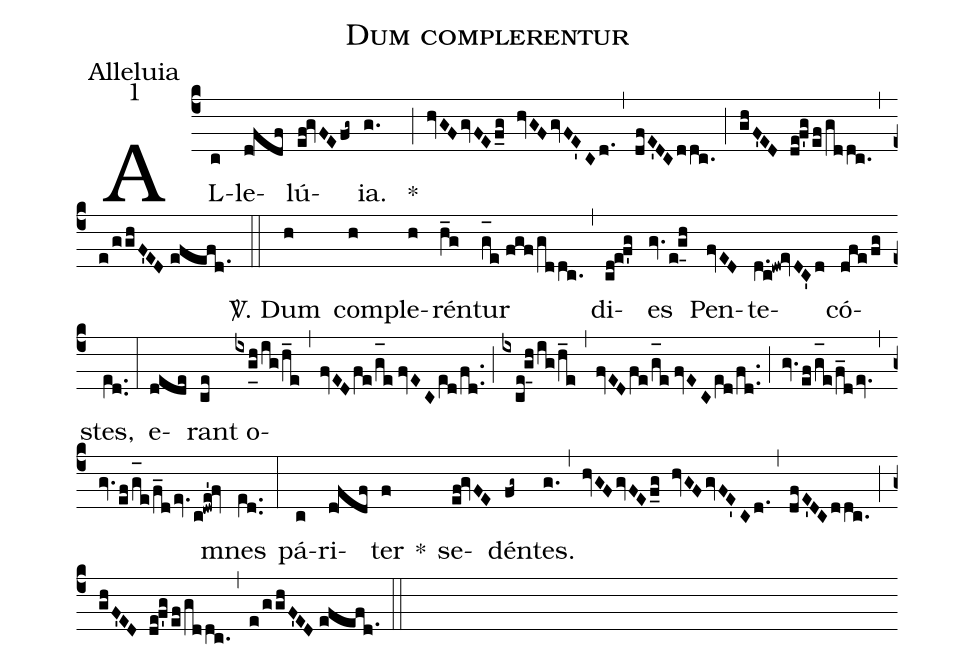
name:Dum complerentur;
office-part:Alleluia;
mode:1;
%%
(c4) AL(c)le(d!fdf)lú(ef!gvFEfg~){ia}.(g.) <clear>*(;) (hvGFgvFEf_g hvGFgvFE'Cd.) (,) (dfE'DCddc.) (;) (ghF'ED de!f'g/ef/gddc.) (,) (e/gghF'ED//efefd.) (::) <sp>V/</sp>. Dum(h) com(h)ple(h)rén(h_g)tur(g_[oh:h]e//fgf/gddc.) (,) di(cd!e!f'g)es(gv.e!g_4[uh:l]h) Pen(fvED)te(d.c!dw!evDC'd)có(dfe/fg)stes,(e[ll:1]d..) (:) e(dede)rant(ce) o(ixg_[uh:l]h/ig/h_e)(,)(fvEDfe/g_[oh:h]e//fvECe[ll:1]d/fd..)(;)(ixce!g_4[uh:l]h/ig/h_e)(,)(fvEDfe/g_[oh:h]e//fvECe[ll:1]d/fd..)(;)(gv.ef/g_[oh:h]e/f_dev.)(,)(gv.ef/g_[oh:h]e/f_dev.c!dwe'!fv)mnes(e[ll:1]d..) (:) pá(c)ri(d!fdf)ter(f) *() se(ef!gvFE)dén(fg~)tes.(g.) (,) (hvGFgvFEf_g hvGFgvFE'Cd.) (,) (dfE'DCddc.) (;) (ghF'ED de!f'g/ef/gddc.) (,) (e/gghF'ED//efefd.) (::)
